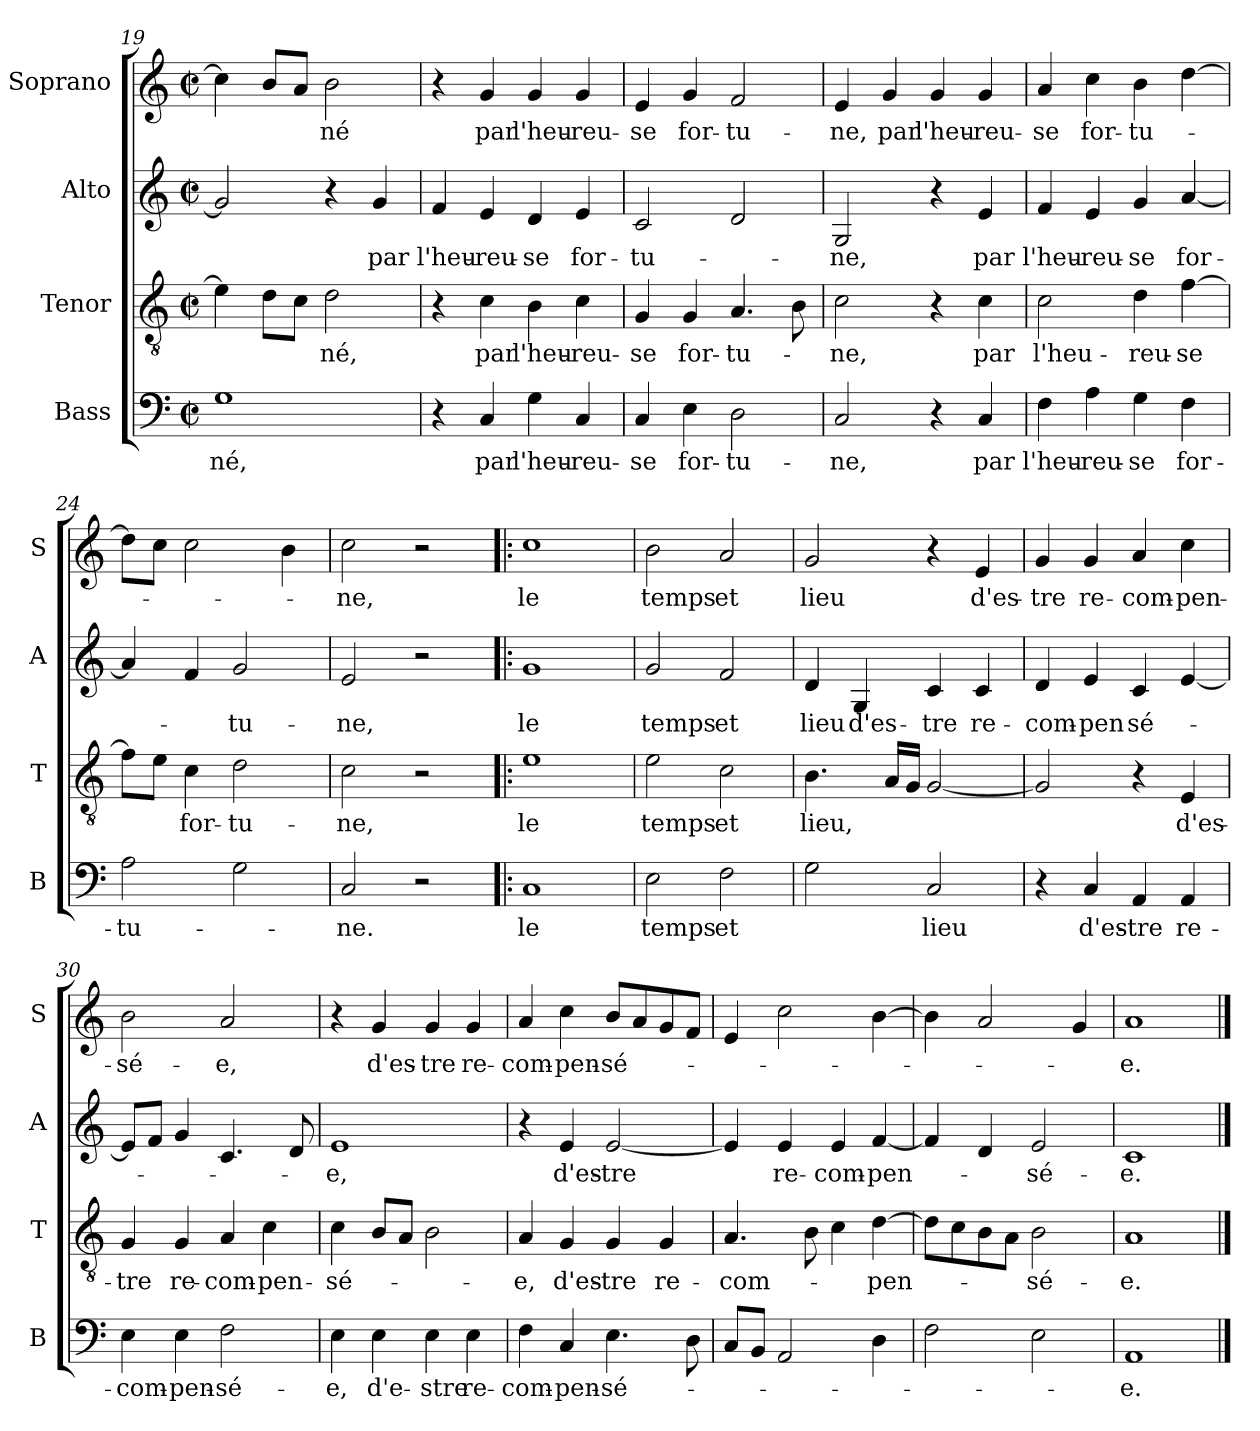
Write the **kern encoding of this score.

**kern	**text	**kern	**text	**kern	**text	**kern	**text
*part4	*part4	*part3	*part3	*part2	*part2	*part1	*part1
*staff4	*staff4	*staff3	*staff3	*staff2	*staff2	*staff1	*staff1
*I"Bass	*	*I"Tenor	*	*I"Alto	*	*I"Soprano	*
*I'B	*	*I'T	*	*I'A	*	*I'S	*
*clefF4	*	*clefGv2	*	*clefG2	*	*clefG2	*
*k[]	*	*k[]	*	*k[]	*	*k[]	*
*C:	*	*C:	*	*C:	*	*C:	*
*M2/2	*	*M2/2	*	*M2/2	*	*M2/2	*
*met(c|)	*	*met(c|)	*	*met(c|)	*	*met(c|)	*
=19	=19	=19	=19	=19	=19	=19	=19
!	!LO:LY:b	!	!	!	!	!	!
1G	-né,	4e\]	.	2g/]	.	4cc\]	.
.	.	8d\L	.	.	.	8b/L	.
.	.	8c\J	.	.	.	8a/J	.
!	!	!	!LO:LY:b	!	!	!	!LO:LY:b
.	.	2d\	-né,	4r	.	2b\	-né
!	!	!	!	!	!LO:LY:b	!	!
.	.	.	.	4g/	par	.	.
=20	=20	=20	=20	=20	=20	=20	=20
!	!	!	!	!	!LO:LY:b	!	!
4r	.	4r	.	4f/	l'heu-	4r	.
!	!LO:LY:b	!	!LO:LY:b	!	!LO:LY:b	!	!LO:LY:b
4C/	par	4c\	par	4e/	-reu-	4g/	par
!	!LO:LY:b	!	!LO:LY:b	!	!LO:LY:b	!	!LO:LY:b
4G\	l'heu-	4B\	l'heu-	4d/	-se	4g/	l'heu-
!	!LO:LY:b	!	!LO:LY:b	!	!LO:LY:b	!	!LO:LY:b
4C/	-reu-	4c\	-reu-	4e/	for-	4g/	-reu-
!!LO:LB:g=z
=21	=21	=21	=21	=21	=21	=21	=21
!	!LO:LY:b	!	!LO:LY:b	!	!LO:LY:b	!	!LO:LY:b
4C/	-se	4G/	-se	2c/	-tu-	4e/	-se
!	!LO:LY:b	!	!LO:LY:b	!	!	!	!LO:LY:b
4E\	for-	4G/	for-	.	.	4g/	for-
!	!LO:LY:b	!	!LO:LY:b	!	!	!	!LO:LY:b
2D\	-tu-	4.A/	-tu-	2d/	.	2f/	-tu-
.	.	8B\	.	.	.	.	.
=22	=22	=22	=22	=22	=22	=22	=22
!	!LO:LY:b	!	!LO:LY:b	!	!LO:LY:b	!	!LO:LY:b
2C/	-ne,	2c\	-ne,	2G/	-ne,	4e/	-ne,
!	!	!	!	!	!	!	!LO:LY:b
.	.	.	.	.	.	4g/	par
!	!	!	!	!	!	!	!LO:LY:b
4r	.	4r	.	4r	.	4g/	l'heu-
!	!LO:LY:b	!	!LO:LY:b	!	!LO:LY:b	!	!LO:LY:b
4C/	par	4c\	par	4e/	par	4g/	-reu-
=23	=23	=23	=23	=23	=23	=23	=23
!	!LO:LY:b	!	!LO:LY:b	!	!LO:LY:b	!	!LO:LY:b
4F\	l'heu-	2c\	l'heu-	4f/	l'heu-	4a/	-se
!	!LO:LY:b	!	!	!	!LO:LY:b	!	!LO:LY:b
4A\	-reu-	.	.	4e/	-reu-	4cc\	for-
!	!LO:LY:b	!	!LO:LY:b	!	!LO:LY:b	!	!LO:LY:b
4G\	-se	4d\	-reu-	4g/	-se	4b\	-tu-
!	!LO:LY:b	!	!LO:LY:b	!	!LO:LY:b	!	!
4F\	for-	[4f\	-se	[4a/	for-	[4dd\	.
=24	=24	=24	=24	=24	=24	=24	=24
!	!LO:LY:b	!	!	!	!	!	!
2A\	-tu-	8f\L]	.	4a/]	.	8dd\L]	.
.	.	8e\J	.	.	.	8cc\J	.
!	!	!	!LO:LY:b	!	!	!	!
.	.	4c\	for-	4f/	.	2cc\	.
!	!	!	!LO:LY:b	!	!LO:LY:b	!	!
2G\	.	2d\	-tu-	2g/	-tu-	.	.
.	.	.	.	.	.	4b\	.
=25	=25	=25	=25	=25	=25	=25	=25
!	!LO:LY:b	!	!LO:LY:b	!	!LO:LY:b	!	!LO:LY:b
2C/	-ne.	2c\	-ne,	2e/	-ne,	2cc\	-ne,
2r	.	2r	.	2r	.	2r	.
!!LO:LB:g=z
=26!|:	=26!|:	=26!|:	=26!|:	=26!|:	=26!|:	=26!|:	=26!|:
!	!LO:LY:b	!	!LO:LY:b	!	!LO:LY:b	!	!LO:LY:b
1C	le	1e	le	1g	le	1cc	le
=27	=27	=27	=27	=27	=27	=27	=27
!	!LO:LY:b	!	!LO:LY:b	!	!LO:LY:b	!	!LO:LY:b
2E\	temps	2e\	temps	2g/	temps	2b\	temps
!	!LO:LY:b	!	!LO:LY:b	!	!LO:LY:b	!	!LO:LY:b
2F\	et	2c\	et	2f/	et	2a/	et
=28	=28	=28	=28	=28	=28	=28	=28
!	!	!	!LO:LY:b	!	!LO:LY:b	!	!LO:LY:b
2G\	.	4.B\	lieu,	4d/	lieu	2g/	lieu
!	!	!	!	!	!LO:LY:b	!	!
.	.	.	.	4G/	d'es-	.	.
.	.	16A/LL	.	.	.	.	.
.	.	16G/JJ	.	.	.	.	.
!	!LO:LY:b	!	!	!	!LO:LY:b	!	!
2C/	lieu	[2G/	.	4c/	-tre	4r	.
!	!	!	!	!	!LO:LY:b	!	!LO:LY:b
.	.	.	.	4c/	re-	4e/	d'es-
=29	=29	=29	=29	=29	=29	=29	=29
!	!	!	!	!	!LO:LY:b	!	!LO:LY:b
4r	.	2G/]	.	4d/	-com-	4g/	-tre
!	!LO:LY:b	!	!	!	!LO:LY:b	!	!LO:LY:b
4C/	d'es-	.	.	4e/	-pen	4g/	re-
!	!LO:LY:b	!	!	!	!LO:LY:b	!	!LO:LY:b
4AA/	-tre	4r	.	4c/	sé-	4a/	-com-
!	!LO:LY:b	!	!LO:LY:b	!	!	!	!LO:LY:b
4AA/	re-	4E/	d'es-	[4e/	.	4cc\	-pen-
=30	=30	=30	=30	=30	=30	=30	=30
!	!LO:LY:b	!	!LO:LY:b	!	!	!	!LO:LY:b
4E\	-com-	4G/	-tre	8e/L]	.	2b\	-sé-
.	.	.	.	8f/J	.	.	.
!	!LO:LY:b	!	!LO:LY:b	!	!	!	!
4E\	-pen-	4G/	re-	4g/	.	.	.
!	!LO:LY:b	!	!LO:LY:b	!	!	!	!LO:LY:b
2F\	-sé-	4A/	-com-	4.c/	.	2a/	-e,
!	!	!	!LO:LY:b	!	!	!	!
.	.	4c\	-pen-	.	.	.	.
.	.	.	.	8d/	.	.	.
!!LO:PB:g=z
=31	=31	=31	=31	=31	=31	=31	=31
!	!LO:LY:b	!	!LO:LY:b	!	!LO:LY:b	!	!
4E\	-e,	4c\	-sé-	1e	-e,	4r	.
!	!LO:LY:b	!	!	!	!	!	!LO:LY:b
4E\	d'e-	8B/L	.	.	.	4g/	d'es-
.	.	8A/J	.	.	.	.	.
!	!LO:LY:b	!	!	!	!	!	!LO:LY:b
4E\	-stre	2B\	.	.	.	4g/	-tre
!	!LO:LY:b	!	!	!	!	!	!LO:LY:b
4E\	re-	.	.	.	.	4g/	re-
=32	=32	=32	=32	=32	=32	=32	=32
!	!LO:LY:b	!	!LO:LY:b	!	!	!	!LO:LY:b
4F\	-com-	4A/	-e,	4r	.	4a/	-com-
!	!LO:LY:b	!	!LO:LY:b	!	!LO:LY:b	!	!LO:LY:b
4C/	-pen-	4G/	d'es-	4e/	d'es-	4cc\	-pen-
!	!LO:LY:b	!	!LO:LY:b	!	!LO:LY:b	!	!LO:LY:b
4.E\	-sé-	4G/	-tre	[2e/	-tre	8b/L	-sé-
.	.	.	.	.	.	8a/	.
!	!	!	!LO:LY:b	!	!	!	!
.	.	4G/	re-	.	.	8g/	.
8D\	.	.	.	.	.	8f/J	.
=33	=33	=33	=33	=33	=33	=33	=33
!	!	!	!LO:LY:b	!	!	!	!
8C/L	.	4.A/	-com-	4e/]	.	4e/	.
8BB/J	.	.	.	.	.	.	.
!	!	!	!	!	!LO:LY:b	!	!
2AA/	.	.	.	4e/	re-	2cc\	.
.	.	8B\	.	.	.	.	.
!	!	!	!	!	!LO:LY:b	!	!
.	.	4c\	.	4e/	-com-	.	.
!	!	!	!LO:LY:b	!	!LO:LY:b	!	!
4D\	.	[4d\	-pen-	[4f/	-pen-	[4b\	.
=34	=34	=34	=34	=34	=34	=34	=34
2F\	.	8d\L]	.	4f/]	.	4b\]	.
.	.	8c\	.	.	.	.	.
.	.	8B\	.	4d/	.	2a/	.
.	.	8A\J	.	.	.	.	.
!	!	!	!LO:LY:b	!	!LO:LY:b	!	!
2E\	.	2B\	-sé-	2e/	-sé-	.	.
.	.	.	.	.	.	4g/	.
=35	=35	=35	=35	=35	=35	=35	=35
!	!LO:LY:b	!	!LO:LY:b	!	!LO:LY:b	!	!LO:LY:b
1AA	-e.	1A	-e.	1c	-e.	1a	-e.
==	==	==	==	==	==	==	==
*-	*-	*-	*-	*-	*-	*-	*-
